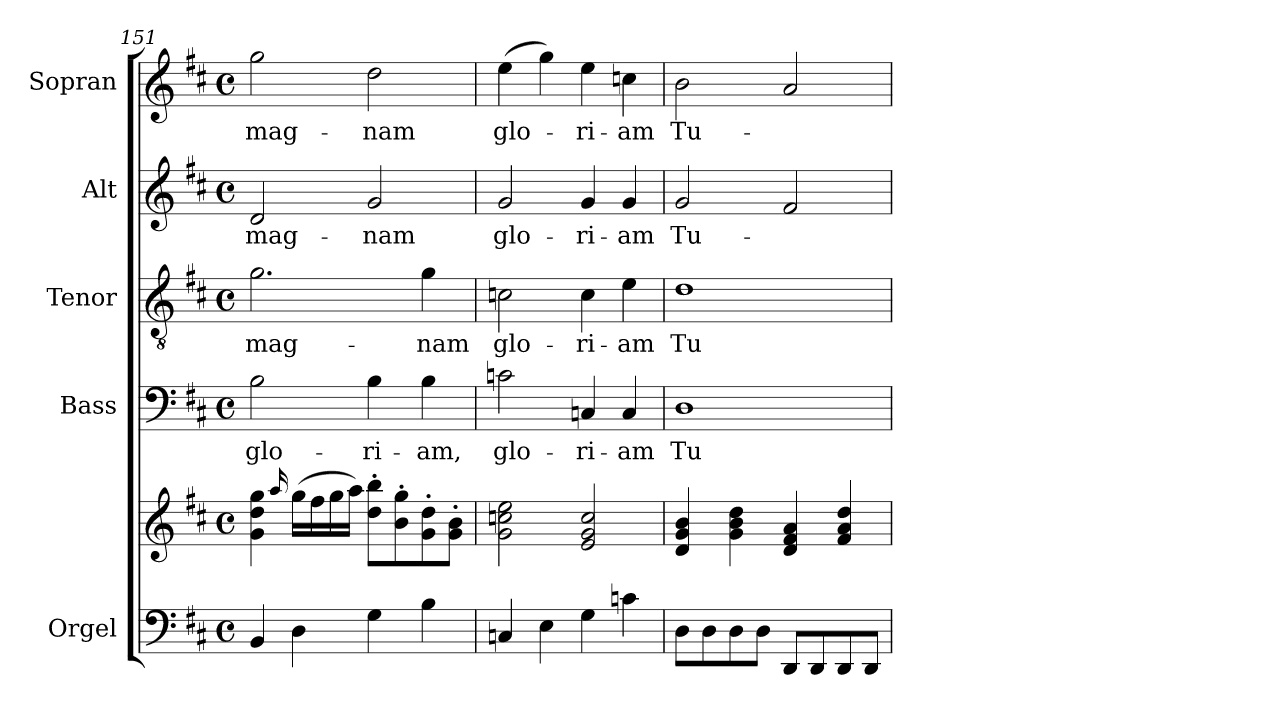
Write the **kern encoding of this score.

**kern	**kern	**kern	**text	**kern	**text	**kern	**text	**kern	**text
*part5	*part5	*part4	*part4	*part3	*part3	*part2	*part2	*part1	*part1
*staff6	*staff5	*staff4	*staff4	*staff3	*staff3	*staff2	*staff2	*staff1	*staff1
*I"Orgel	*	*I"Bass	*	*I"Tenor	*	*I"Alt	*	*I"Sopran	*
*I'Org.	*	*I'B.	*	*I'T.	*	*I'A.	*	*I'S.	*
*clefF4	*clefG2	*clefF4	*	*clefGv2	*	*clefG2	*	*clefG2	*
*k[f#c#]	*k[f#c#]	*k[f#c#]	*	*k[f#c#]	*	*k[f#c#]	*	*k[f#c#]	*
*D:	*D:	*D:	*	*D:	*	*D:	*	*D:	*
*M4/4	*M4/4	*M4/4	*	*M4/4	*	*M4/4	*	*M4/4	*
*met(c)	*met(c)	*met(c)	*	*met(c)	*	*met(c)	*	*met(c)	*
=151	=151	=151	=151	=151	=151	=151	=151	=151	=151
!	!	!	!LO:LY:b	!	!LO:LY:b	!	!LO:LY:b	!	!LO:LY:b
4BB/	4g\ 4dd\ 4gg\	2B\	glo-	2.g\	mag-	2d/	mag-	2gg\	mag-
.	16qqaa/	.	.	.	.	.	.	.	.
4D\	(>16gg\LL	.	.	.	.	.	.	.	.
.	16ff#\	.	.	.	.	.	.	.	.
.	16gg\	.	.	.	.	.	.	.	.
.	16aa\JJ)	.	.	.	.	.	.	.	.
!	!	!	!LO:LY:b	!	!	!	!LO:LY:b	!	!LO:LY:b
4G\	8dd\'> 8bb\'>L	4B\	-ri-	.	.	2g/	-nam	2dd\	-nam
.	8b\'> 8gg\'>	.	.	.	.	.	.	.	.
!	!	!	!LO:LY:b	!	!LO:LY:b	!	!	!	!
4B\	8g\'> 8dd\'>	4B\	-am,	4g\	-nam	.	.	.	.
.	8g\'> 8b\'>J	.	.	.	.	.	.	.	.
=152	=152	=152	=152	=152	=152	=152	=152	=152	=152
!	!	!	!LO:LY:b	!	!LO:LY:b	!	!LO:LY:b	!	!LO:LY:b
4Cn/	2g\ 2ccn\ 2ee\	2cn\	glo-	2cn\	glo-	2g/	glo-	(>4ee\	glo-
4E\	.	.	.	.	.	.	.	4gg\)	.
!	!	!	!LO:LY:b	!	!LO:LY:b	!	!LO:LY:b	!	!LO:LY:b
4G\	2e/ 2g/ 2cc/	4Cn/	-ri-	4c\	-ri-	4g/	-ri-	4ee\	-ri-
!	!	!	!LO:LY:b	!	!LO:LY:b	!	!LO:LY:b	!	!LO:LY:b
4cn\	.	4C/	-am	4e\	-am	4g/	-am	4ccn\	-am
=153	=153	=153	=153	=153	=153	=153	=153	=153	=153
!	!	!	!LO:LY:b	!	!LO:LY:b	!	!LO:LY:b	!	!LO:LY:b
8D\L	4d/ 4g/ 4b/	1D	Tu-	1d	Tu-	2g/	Tu-	2b\	Tu-
8D\	.	.	.	.	.	.	.	.	.
8D\	4g\ 4b\ 4dd\	.	.	.	.	.	.	.	.
8D\J	.	.	.	.	.	.	.	.	.
8DD/L	4d/ 4f#/ 4a/	.	.	.	.	2f#/	.	2a/	.
8DD/	.	.	.	.	.	.	.	.	.
8DD/	4f#/ 4a/ 4dd/	.	.	.	.	.	.	.	.
8DD/J	.	.	.	.	.	.	.	.	.
=	=	=	=	=	=	=	=	=	=
*-	*-	*-	*-	*-	*-	*-	*-	*-	*-
